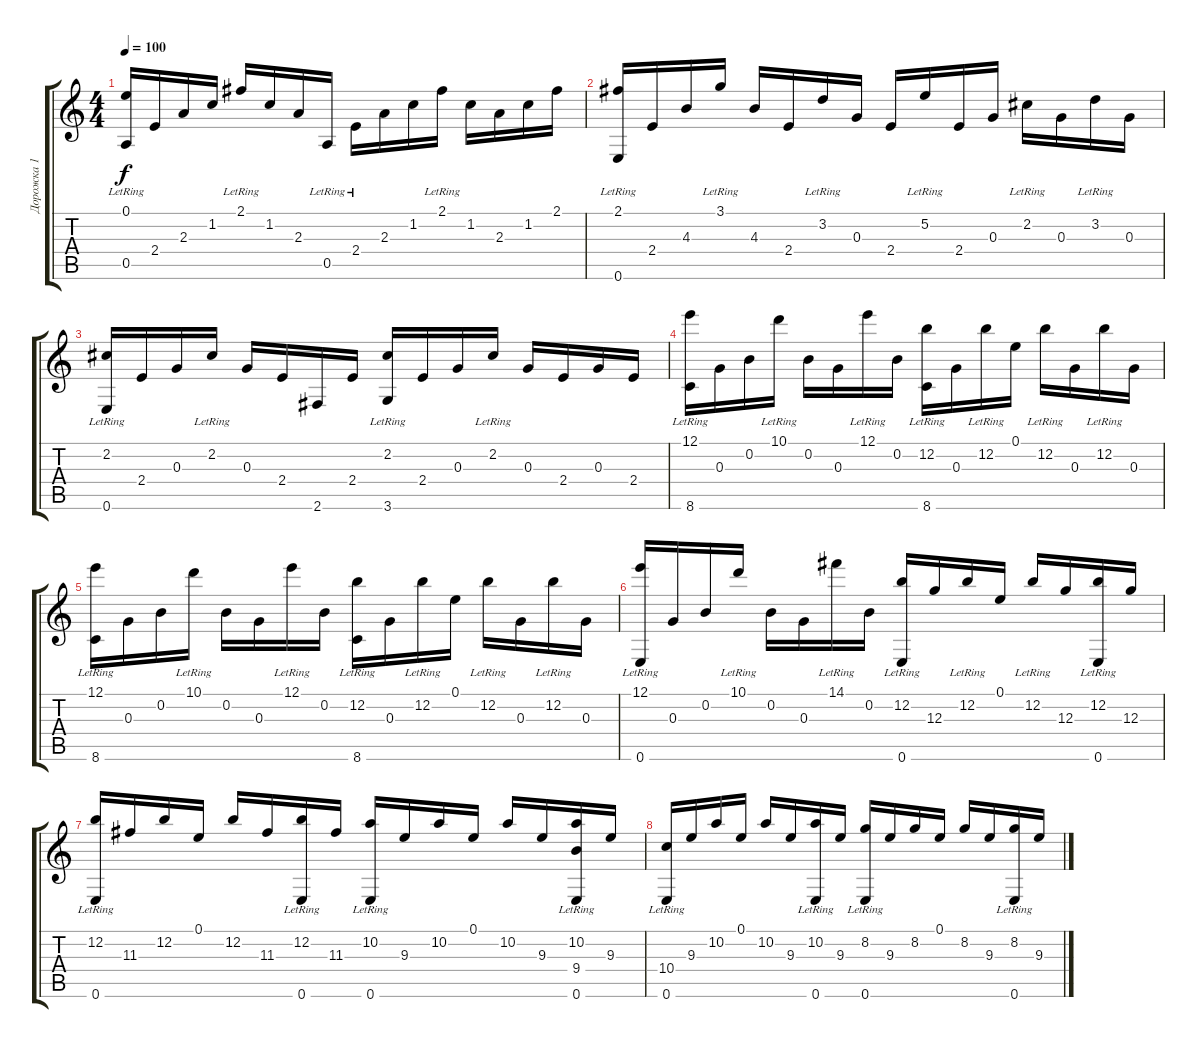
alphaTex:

\track ("Дорожка 1" "Дорожка 1") {instrument acousticguitarnylon}
\staff {score tabs}
\tuning (E4 B3 G3 D3 A2 E2) {hide}
\ts (4 4)
\tempo 100
\clef g2
\ks c
(0.1{lr} 0.5{lr}).16{dy f} 2.4.16 2.3.16 1.2.16 2.1{lr}.16 1.2.16 2.3.16 0.5{lr}.16 2.4{lr}.16 2.3.16 1.2.16 2.1{lr}.16 1.2.16 2.3.16 1.2.16 2.1.16 |
(2.1{lr} 0.6{lr}).16 2.4.16 4.3.16 3.1{lr}.16 4.3.16 2.4.16 3.2{lr}.16 0.3.16 2.4.16 5.2{lr}.16 2.4.16 0.3.16 2.2{lr}.16 0.3.16 3.2{lr}.16 0.3.16 |
(2.2{lr} 0.6{lr}).16 2.4.16 0.3.16 2.2{lr}.16 0.3.16 2.4.16 2.6.16 2.4.16 (2.2{lr} 3.6{lr}).16 2.4.16 0.3.16 2.2{lr}.16 0.3.16 2.4.16 0.3.16 2.4.16 |
(12.1{lr} 8.6{lr}).16 0.3.16 0.2.16 10.1{lr}.16 0.2.16 0.3.16 12.1{lr}.16 0.2.16 (12.2{lr} 8.6{lr}).16 0.3.16 12.2{lr}.16 0.1.16 12.2{lr}.16 0.3.16 12.2{lr}.16 0.3.16 |
(12.1{lr} 8.6{lr}).16 0.3.16 0.2.16 10.1{lr}.16 0.2.16 0.3.16 12.1{lr}.16 0.2.16 (12.2{lr} 8.6{lr}).16 0.3.16 12.2{lr}.16 0.1.16 12.2{lr}.16 0.3.16 12.2{lr}.16 0.3.16 |
(12.1{lr} 0.6{lr}).16 0.3.16 0.2.16 10.1{lr}.16 0.2.16 0.3.16 14.1{lr}.16 0.2.16 (12.2{lr} 0.6{lr}).16 12.3.16 12.2{lr}.16 0.1.16 12.2{lr}.16 12.3.16 (12.2{lr} 0.6{lr}).16 12.3.16 |
(12.2{lr} 0.6{lr}).16 11.3.16 12.2.16 0.1.16 12.2.16 11.3.16 (12.2 0.6{lr}).16 11.3.16 (10.2 0.6{lr}).16 9.3.16 10.2.16 0.1.16 10.2.16 9.3.16 (10.2 9.4 0.6{lr}).16 9.3.16 |
(10.4{lr} 0.6{lr}).16 9.3.16 10.2.16 0.1.16 10.2.16 9.3.16 (10.2 0.6{lr}).16 9.3.16 (8.2 0.6{lr}).16 9.3.16 8.2.16 0.1.16 8.2.16 9.3.16 (8.2 0.6{lr}).16 9.3.16
